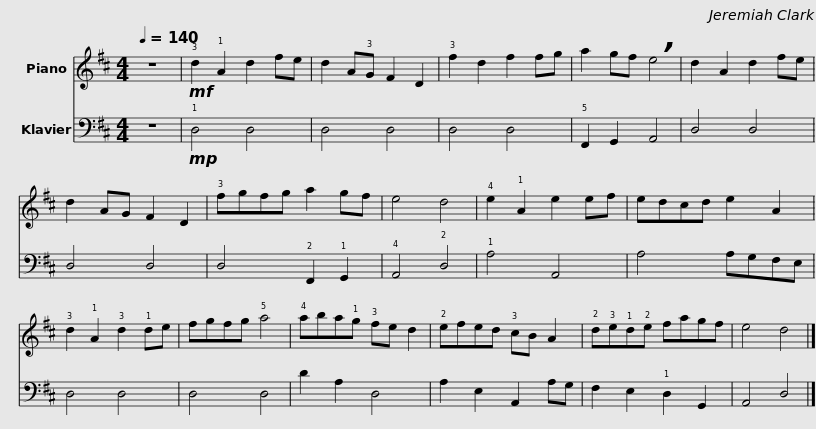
X:1
%%score 1 2
L:1/8
Q:1/4=140
M:4/4
I:linebreak $
K:D
V:1 treble
V:2 bass
V:1
 z8 |!mf! !3!d2 !1!A2 d2 fe | d2 A!3!G F2 D2 | !3!f2 d2 f2 fg | a2 gf !breath!e4 |$ %5
 d2 A2 d2 fe | d2 AG F2 D2 | !3!fgfg a2 gf | e4 d4 |$ !4!e2 !1!A2 e2 ef | %10
 edcd e2 A2 | !3!d2 !1!A2 !3!d2 !1!de | fgfg !5!a4 |$ !4!aba!1!g !3!fe d2 | !2!efed !3!cB A2 | %15
 !2!d!3!e!1!d!2!e fagf | e4 d4 |] %17
V:2
 z8 |!mp! !1!D,4 D,4 | D,4 D,4 | D,4 D,4 | !5!F,,2 G,,2 A,,4 |$ %5
 D,4 D,4 | D,4 D,4 | D,4 !2!F,,2 !1!G,,2 | !4!A,,4 !2!D,4 |$ !1!A,4 A,,4 | %10
 A,4 A,G,F,E, | D,4 D,4 | D,4 D,4 |$ D2 A,2 D,4 | A,2 E,2 A,,2 A,G, | %15
 F,2 E,2 !1!D,2 G,,2 | A,,4 D,4 |] %17
